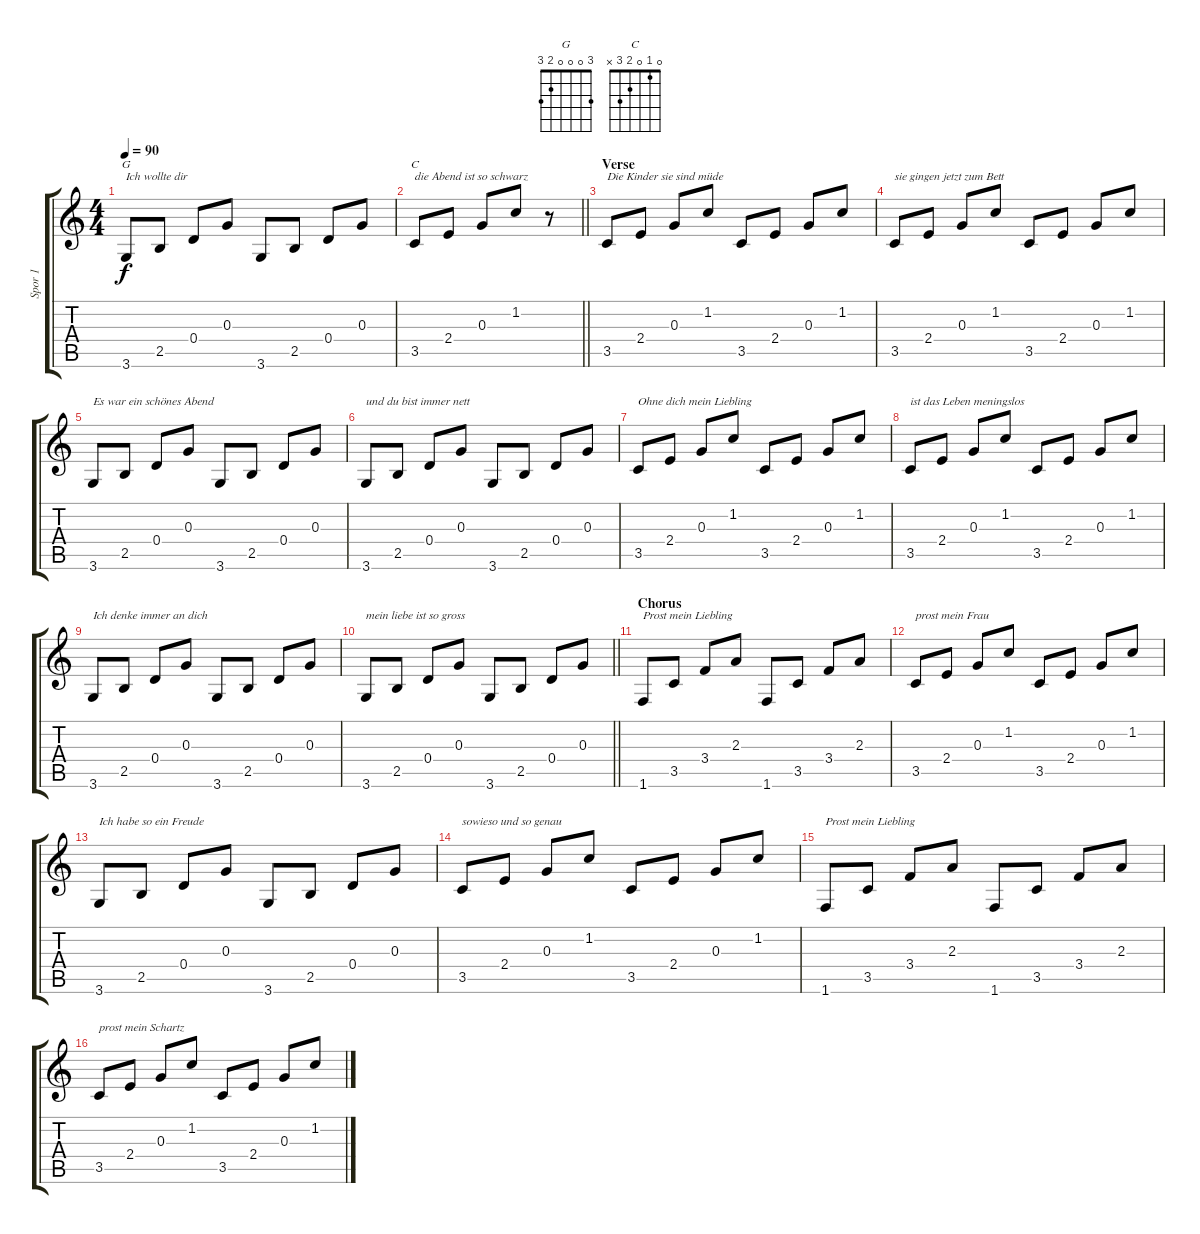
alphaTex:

\track ("Spor 1" "Spor 1") {instrument acousticguitarsteel}
\staff {score tabs}
\tuning (E4 B3 G3 D3 A2 E2) {hide}
\chord ("G" 3 0 0 0 2 3)
\chord ("C" 0 1 0 2 3 x)
\ts (4 4)
\tempo 90
\clef g2
\ks c
3.6.8{ch "G" txt "Ich wollte dir" dy f} 2.5.8 0.4.8 0.3.8 3.6.8 2.5.8 0.4.8 0.3.8 |
\barLineRight lightlight
3.5.8{ch "C" txt "die Abend ist so schwarz"} 2.4.8 0.3.8 1.2.8 r.8 |
\section ("" "Verse")
3.5.8{txt "Die Kinder sie sind müde"} 2.4.8 0.3.8 1.2.8 3.5.8 2.4.8 0.3.8 1.2.8 |
3.5.8{txt "sie gingen jetzt zum Bett"} 2.4.8 0.3.8 1.2.8 3.5.8 2.4.8 0.3.8 1.2.8 |
3.6.8{txt "Es war ein schönes Abend"} 2.5.8 0.4.8 0.3.8 3.6.8 2.5.8 0.4.8 0.3.8 |
3.6.8{txt "und du bist immer nett"} 2.5.8 0.4.8 0.3.8 3.6.8 2.5.8 0.4.8 0.3.8 |
3.5.8{txt "Ohne dich mein Liebling"} 2.4.8 0.3.8 1.2.8 3.5.8 2.4.8 0.3.8 1.2.8 |
3.5.8{txt "ist das Leben meningslos"} 2.4.8 0.3.8 1.2.8 3.5.8 2.4.8 0.3.8 1.2.8 |
3.6.8{txt "Ich denke immer an dich"} 2.5.8 0.4.8 0.3.8 3.6.8 2.5.8 0.4.8 0.3.8 |
\barLineRight lightlight
3.6.8{txt "mein liebe ist so gross"} 2.5.8 0.4.8 0.3.8 3.6.8 2.5.8 0.4.8 0.3.8 |
\section ("" "Chorus")
1.6.8{txt "Prost mein Liebling"} 3.5.8 3.4.8 2.3.8 1.6.8 3.5.8 3.4.8 2.3.8 |
3.5.8{txt "prost mein Frau"} 2.4.8 0.3.8 1.2.8 3.5.8 2.4.8 0.3.8 1.2.8 |
3.6.8{txt "Ich habe so ein Freude"} 2.5.8 0.4.8 0.3.8 3.6.8 2.5.8 0.4.8 0.3.8 |
3.5.8{txt "sowieso und so genau"} 2.4.8 0.3.8 1.2.8 3.5.8 2.4.8 0.3.8 1.2.8 |
1.6.8{txt "Prost mein Liebling"} 3.5.8 3.4.8 2.3.8 1.6.8 3.5.8 3.4.8 2.3.8 |
3.5.8{txt "prost mein Schartz"} 2.4.8 0.3.8 1.2.8 3.5.8 2.4.8 0.3.8 1.2.8
